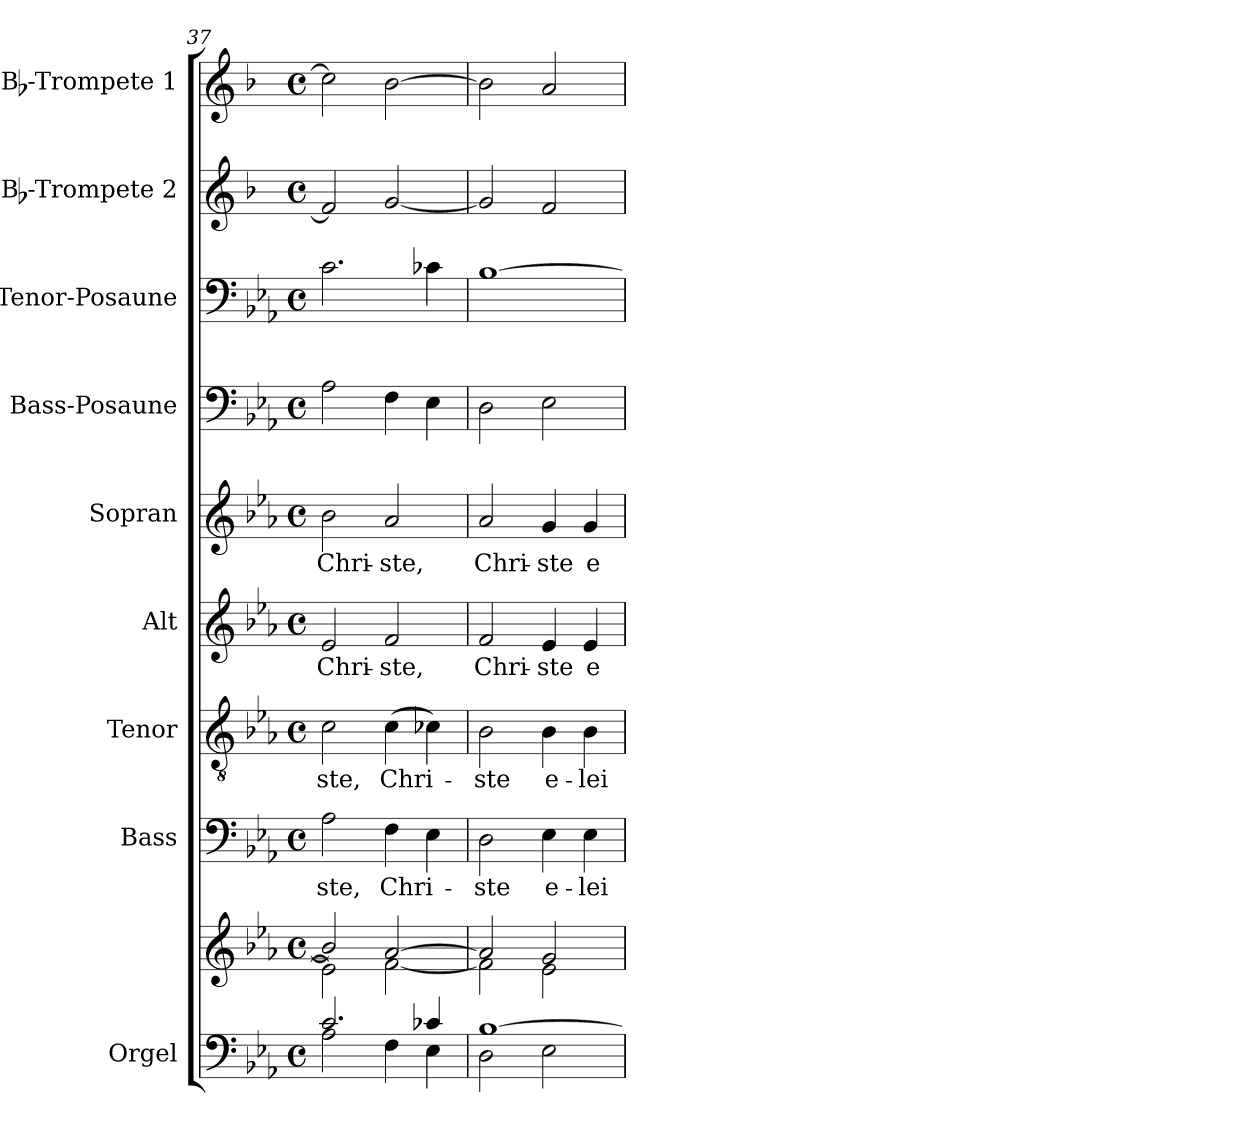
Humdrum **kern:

**kern	**kern	**kern	**text	**kern	**text	**kern	**text	**kern	**text	**kern	**kern	**kern	**kern
*part9	*part9	*part8	*part8	*part7	*part7	*part6	*part6	*part5	*part5	*part4	*part3	*part2	*part1
*staff10	*staff9	*staff8	*staff8	*staff7	*staff7	*staff6	*staff6	*staff5	*staff5	*staff4	*staff3	*staff2	*staff1
*I"Orgel	*	*I"Bass	*	*I"Tenor	*	*I"Alt	*	*I"Sopran	*	*I"Bass-Posaune	*I"Tenor-Posaune	*I"Bb-Trompete 2	*I"Bb-Trompete 1
*I'Org.	*	*I'B.	*	*I'T.	*	*I'A.	*	*I'S.	*	*I'B. Pos.	*I'T. Pos.	*I'Trp. 2	*I'Trp. 1
*clefF4	*clefG2	*clefF4	*	*clefGv2	*	*clefG2	*	*clefG2	*	*clefF4	*clefF4	*clefG2	*clefG2
*	*	*	*	*	*	*	*	*	*	*	*	*ITrd1c2	*ITrd1c2
*k[b-e-a-]	*k[b-e-a-]	*k[b-e-a-]	*	*k[b-e-a-]	*	*k[b-e-a-]	*	*k[b-e-a-]	*	*k[b-e-a-]	*k[b-e-a-]	*k[b-e-a-]	*k[b-e-a-]
*E-:	*E-:	*E-:	*	*E-:	*	*E-:	*	*E-:	*	*E-:	*E-:	*E-:	*E-:
*M4/4	*M4/4	*M4/4	*	*M4/4	*	*M4/4	*	*M4/4	*	*M4/4	*M4/4	*M4/4	*M4/4
*met(c)	*met(c)	*met(c)	*	*met(c)	*	*met(c)	*	*met(c)	*	*met(c)	*met(c)	*met(c)	*met(c)
=37	=37	=37	=37	=37	=37	=37	=37	=37	=37	=37	=37	=37	=37
*^	*^	*	*	*	*	*	*	*	*	*	*	*	*
!	!	!	!	!	!LO:LY:b	!	!LO:LY:b	!	!LO:LY:b	!	!LO:LY:b	!	!	!	!
2.c/	2A-\	2b-/]	2e-\]	2A-\	-ste,	2c\	-ste,	2e-/	Chri-	2b-\	Chri-	2A-\	2.c\	2e-/]	2b-\]
!	!	!	!	!	!LO:LY:b	!	!LO:LY:b	!	!LO:LY:b	!	!LO:LY:b	!	!	!	!
.	4F\	[>2a-/	[<2f\	4F\	Chri-	(>4c\	Chri-	2f/	-ste,	2a-/	-ste,	4F\	.	[2f/	[2a-\
4c-X/	4E-\	.	.	4E-\	.	4c-X\)	.	.	.	.	.	4E-\	4c-X\	.	.
=38	=38	=38	=38	=38	=38	=38	=38	=38	=38	=38	=38	=38	=38	=38	=38
!	!	!	!	!	!LO:LY:b	!	!LO:LY:b	!	!LO:LY:b	!	!LO:LY:b	!	!	!	!
[>1B-	2D\	2a-/]	2f\]	2D\	-ste	2B-\	-ste	2f/	Chri-	2a-/	Chri-	2D\	[1B-	2f/]	2a-\]
!	!	!	!	!	!LO:LY:b	!	!LO:LY:b	!	!LO:LY:b	!	!LO:LY:b	!	!	!	!
.	2E-\	2g/	2e-\	4E-\	e-	4B-\	e-	4e-/	-ste	4g/	-ste	2E-\	.	2e-/	2g/
!	!	!	!	!	!LO:LY:b	!	!LO:LY:b	!	!LO:LY:b	!	!LO:LY:b	!	!	!	!
.	.	.	.	4E-\	-lei-	4B-\	-lei-	4e-/	e-	4g/	e-	.	.	.	.
*v	*v	*	*	*	*	*	*	*	*	*	*	*	*	*	*
*	*v	*v	*	*	*	*	*	*	*	*	*	*	*	*
=	=	=	=	=	=	=	=	=	=	=	=	=	=
*-	*-	*-	*-	*-	*-	*-	*-	*-	*-	*-	*-	*-	*-
